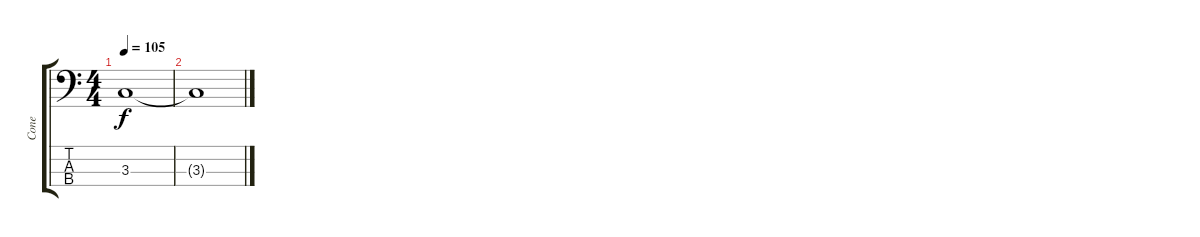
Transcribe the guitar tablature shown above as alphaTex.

\track ("Cone" "Cone") {instrument electricbasspick}
\staff {score tabs}
\tuning (G2 D2 A1 E1) {hide}
\ts (4 4)
\tempo 105
\clef f4
\ks c
3.3{t}.1{dy f} |
3.3{t}.1
